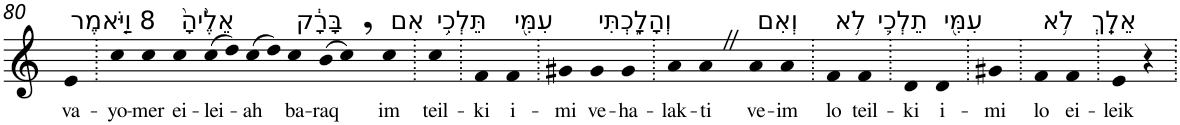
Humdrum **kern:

**kern	**text
*part1	*part1
*staff1	*staff1
*I"Piano	*
*I'Pno	*
!!LO:PB:g=z
*clefG2	*
*k[]	*
=80	=80
!LO:TX:a:t=8 וַיֹּ֤אמֶר	!
!	!LO:LY:b
4e	va-
=81.	=81.
!	!LO:LY:b
4cc	-yo-
!	!LO:LY:b
4cc	-mer
!LO:TX:a:t=אֵלֶ֙יהָ֙	!
!	!LO:LY:b
4cc	ei-
!	!LO:LY:b
(>8cc	-lei-
8dd)	.
!	!LO:LY:b
(>8cc	-ah
8dd)	.
!LO:TX:a:t=בָּרָ֔ק	!
!	!LO:LY:b
4cc	ba-
!	!LO:LY:b
(>8b	-raq
8cc,)	.
!LO:TX:a:t=אִם	!
!	!LO:LY:b
4cc	im
=82.	=82.
!LO:TX:a:t=תֵּלְכִ֥י	!
!	!LO:LY:b
4cc	teil-
=83.	=83.
!	!LO:LY:b
4f	-ki
!LO:TX:a:t=עִמִּ֖י	!
!	!LO:LY:b
4f	i-
=84.	=84.
!	!LO:LY:b
4g#X	-mi
!LO:TX:a:t=וְהָלָ֑כְתִּי	!
!	!LO:LY:b
4g#	ve-
!	!LO:LY:b
4g#	-ha-
=85.	=85.
!	!LO:LY:b
4a	-lak-
!	!LO:LY:b
4aZ	-ti
!LO:TX:a:t=וְאִם	!
!	!LO:LY:b
4a	ve-
!	!LO:LY:b
4a	-im
=86.	=86.
!LO:TX:a:t=לֹ֥א	!
!	!LO:LY:b
4f	lo
!LO:TX:a:t=תֵלְכִ֛י	!
!	!LO:LY:b
4f	teil-
=87.	=87.
!	!LO:LY:b
4d	-ki
!LO:TX:a:t=עִמִּ֖י	!
!	!LO:LY:b
4d	i-
=88.	=88.
!	!LO:LY:b
4g#X	-mi
=89.	=89.
!LO:TX:a:t=לֹ֥א	!
!	!LO:LY:b
4f	lo
!LO:TX:a:t=אֵלֵֽךְ	!
!	!LO:LY:b
4f	ei-
=90.	=90.
!	!LO:LY:b
4e	-leik
4r	.
=.	=.
*-	*-
